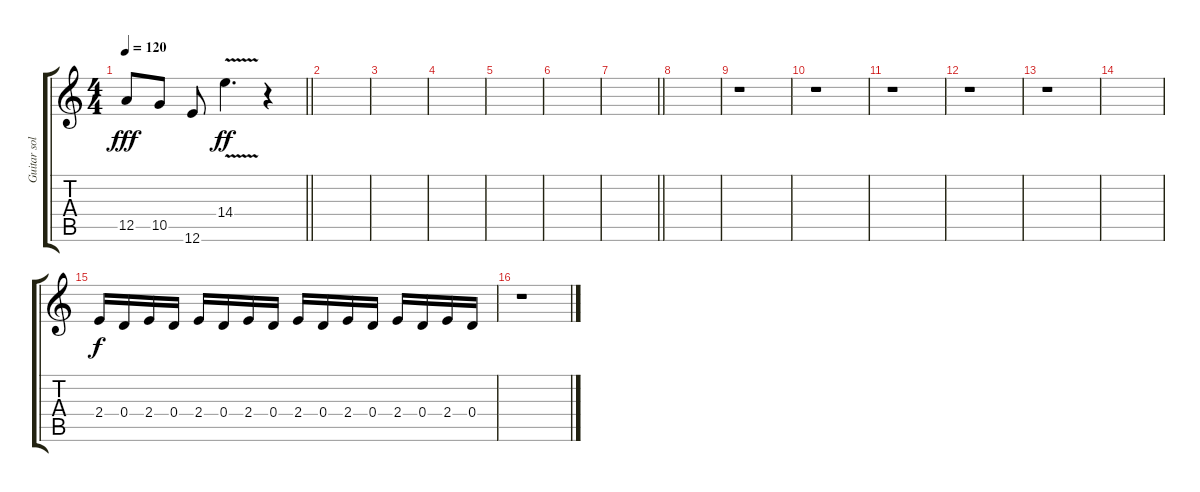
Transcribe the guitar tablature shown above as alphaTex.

\track ("Guitar solo" "Guitar sol") {instrument distortionguitar}
\staff {score tabs}
\tuning (E4 B3 G3 D3 A2 E2) {hide}
\ts (4 4)
\tempo 120
\clef g2
\barLineRight lightlight
\ks c
12.5.8{dy fff} 10.5.8 12.6.8 14.4{v}.4{d dy ff} r.4 |
|
|
|
|
|
\barLineRight lightlight
|
|
r.1 |
r.1 |
r.1 |
r.1 |
r.1 |
|
2.4.16{dy f} 0.4.16 2.4.16 0.4.16 2.4.16 0.4.16 2.4.16 0.4.16 2.4.16 0.4.16 2.4.16 0.4.16 2.4.16 0.4.16 2.4.16 0.4.16 |
r.1
